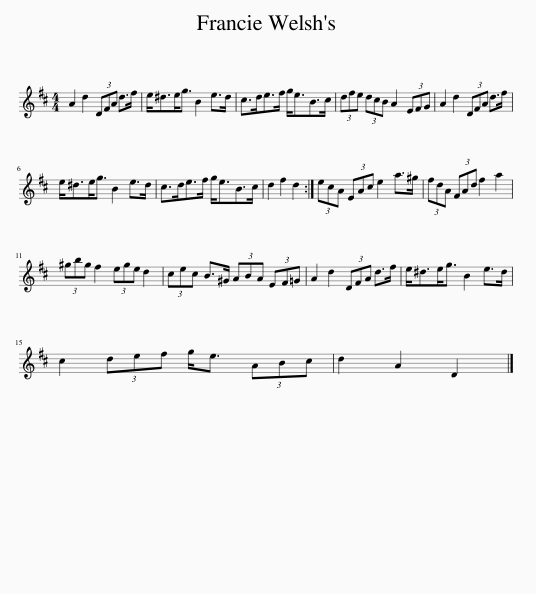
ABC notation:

X:1
L:1/8
M:4/4
I:linebreak $
K:D
V:1 treble
V:1
 A2 d2 (3DFA d>f | e<^de<g B2 e>d | c>de>f g<eB>c | (3dfe (3dcB A2 (3EFG | A2 d2 (3DFA d>f |$ %5
 e<^de<g B2 e>d | c>de>f g<eB>c | d2 f2 d2 :| (3ecA (3EAc e2 a>^g | (3fdA (3FAd f2 a2 |$ %10
 (3^gbg f2 (3ege d2 | (3cec B>^G (3ABA (3EF=G | A2 d2 (3DFA d>f | e<^de<g B2 e>d |$ c2 (3def g<e (3ABc | %15
 d2 A2 D2 |] %16
